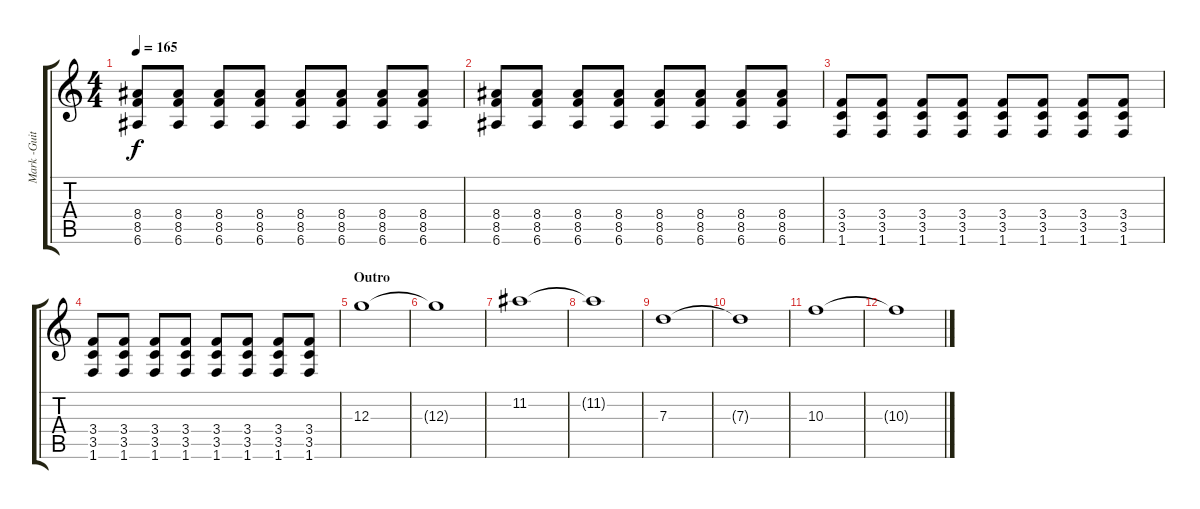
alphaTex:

\track ("Mark -Guitar" "Mark -Guit") {instrument distortionguitar}
\staff {score tabs}
\tuning (E4 B3 G3 D3 A2 E2) {hide}
\ts (4 4)
\tempo 165
\clef g2
\ks c
(8.4 8.5 6.6).8{dy f} (8.4 8.5 6.6).8 (8.4 8.5 6.6).8 (8.4 8.5 6.6).8 (8.4 8.5 6.6).8 (8.4 8.5 6.6).8 (8.4 8.5 6.6).8 (8.4 8.5 6.6).8 |
(8.4 8.5 6.6).8 (8.4 8.5 6.6).8 (8.4 8.5 6.6).8 (8.4 8.5 6.6).8 (8.4 8.5 6.6).8 (8.4 8.5 6.6).8 (8.4 8.5 6.6).8 (8.4 8.5 6.6).8 |
(3.4 3.5 1.6).8 (3.4 3.5 1.6).8 (3.4 3.5 1.6).8 (3.4 3.5 1.6).8 (3.4 3.5 1.6).8 (3.4 3.5 1.6).8 (3.4 3.5 1.6).8 (3.4 3.5 1.6).8 |
(3.4 3.5 1.6).8 (3.4 3.5 1.6).8 (3.4 3.5 1.6).8 (3.4 3.5 1.6).8 (3.4 3.5 1.6).8 (3.4 3.5 1.6).8 (3.4 3.5 1.6).8 (3.4 3.5 1.6).8 |
\section ("" "Outro")
12.3.1{volume 8} |
12.3{t}.1{volume 2} |
11.2.1{volume 8} |
11.2{t}.1{volume 2} |
7.3.1{volume 8} |
7.3{t}.1{volume 2} |
10.3.1{volume 8} |
10.3{t}.1{volume 2}
